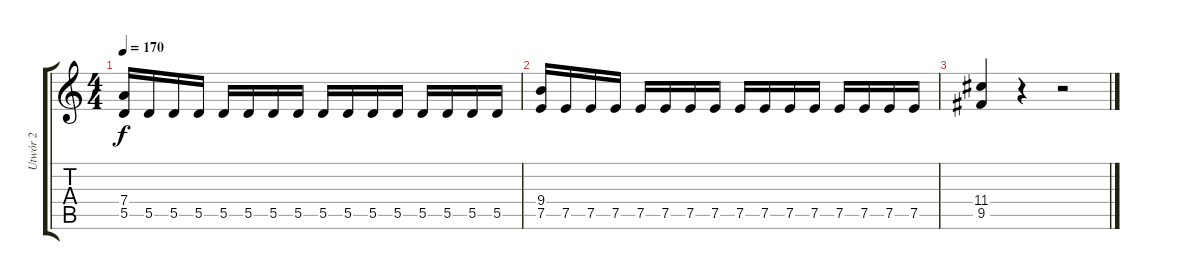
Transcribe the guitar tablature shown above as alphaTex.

\track ("Utwór 2" "Utwór 2") {instrument distortionguitar}
\staff {score tabs}
\tuning (E4 B3 G3 D3 A2 E2) {hide}
\ts (4 4)
\tempo 170
\clef g2
\ks c
(7.4 5.5).16{dy f} 5.5.16 5.5.16 5.5.16 5.5.16 5.5.16 5.5.16 5.5.16 5.5.16 5.5.16 5.5.16 5.5.16 5.5.16 5.5.16 5.5.16 5.5.16 |
(9.4 7.5).16 7.5.16 7.5.16 7.5.16 7.5.16 7.5.16 7.5.16 7.5.16 7.5.16 7.5.16 7.5.16 7.5.16 7.5.16 7.5.16 7.5.16 7.5.16 |
(11.4 9.5).4 r.4 r.2
